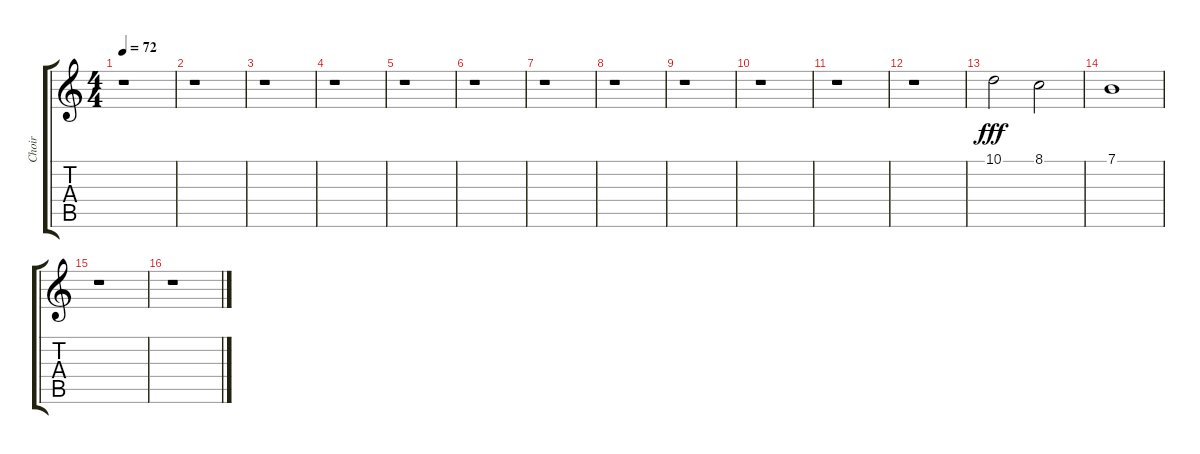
\track ("Choir" "Choir") {instrument choiraahs}
\staff {score tabs}
\tuning (E4 B3 G3 D3 A2 E2) {hide}
\ts (4 4)
\tempo 72
\clef g2
\ks c
r.1{dy fff} |
r.1 |
r.1 |
r.1 |
r.1 |
r.1 |
r.1 |
r.1 |
r.1 |
r.1 |
r.1 |
r.1 |
10.1.2 8.1.2 |
7.1.1 |
r.1 |
r.1
